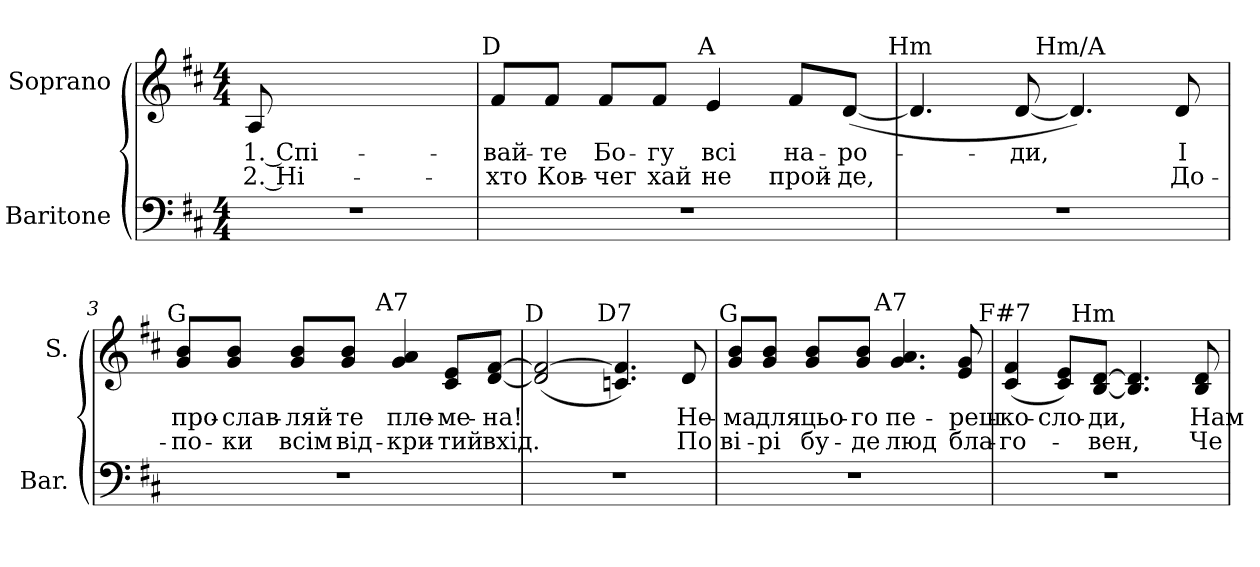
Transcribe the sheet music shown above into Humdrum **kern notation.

**kern	**kern	**text	**text
*part2	*part1	*part1	*part1
*staff2	*staff1	*staff1	*staff1
*I"Baritone	*I"Soprano	*	*
*I'Bar.	*I'S.	*	*
!!LO:PB:g=z
*clefF4	*clefG2	*	*
*k[f#c#]	*k[f#c#]	*	*
*D:	*D:	*	*
*M4/4	*M4/4	*	*
=	=	=	=
!LO:N:vis=1	!	!	!
!	!	!LO:LY:b:color=#000000	!LO:LY:b:color=#000000
1r	8Ai/	1. Спі-	2. Ні-
.	2..ryy	.	.
=1	=1	=1	=1
!	!LO:TX:a:cj:t=D	!	!
!	!	!LO:LY:b:color=#000000	!LO:LY:b:color=#000000
1r	8f#i/L	-вай-	-хто
!	!	!LO:LY:b:color=#000000	!LO:LY:b:color=#000000
.	8f#i/J	-те	Ков-
!	!	!LO:LY:b:color=#000000	!LO:LY:b:color=#000000
.	8f#i/L	Бо-	-чег
!	!	!LO:LY:b:color=#000000	!LO:LY:b:color=#000000
.	8f#i/J	-гу	хай
!	!LO:TX:a:cj:t=A	!	!
!	!	!LO:LY:b:color=#000000	!LO:LY:b:color=#000000
.	4ei/	всі	не
!	!	!LO:LY:b:color=#000000	!LO:LY:b:color=#000000
.	8f#i/L	на-	прой-
!	!	!LO:LY:b:color=#000000	!LO:LY:b:color=#000000
.	([<8di/J	-ро-	-де,
=2	=2	=2	=2
!	!LO:TX:a:cj:t=Hm	!	!
1r	4.di/]	.	.
!	!	!LO:LY:b:color=#000000	!
.	[<8di/	-ди,	.
!	!LO:TX:a:cj:t=Hm/A	!	!
.	4.di/])	.	.
!	!	!LO:LY:b:color=#000000	!LO:LY:b:color=#000000
.	8di/	І	До-
=3	=3	=3	=3
!	!LO:TX:a:cj:t=G	!	!
!	!	!LO:LY:b:color=#000000	!LO:LY:b:color=#000000
1r	8gi/ 8bi/L	про-	-по-
!	!	!LO:LY:b:color=#000000	!LO:LY:b:color=#000000
.	8gi/ 8bi/J	-слав-	-ки
!	!	!LO:LY:b:color=#000000	!LO:LY:b:color=#000000
.	8gi/ 8bi/L	-ляй-	всім
!	!	!LO:LY:b:color=#000000	!LO:LY:b:color=#000000
.	8gi/ 8bi/J	-те	від-
!	!LO:TX:a:cj:t=A7	!	!
!	!	!LO:LY:b:color=#000000	!LO:LY:b:color=#000000
.	4gi/ 4ai	пле-	-кри-
!	!	!LO:LY:b:color=#000000	!LO:LY:b:color=#000000
.	8c#i/ 8ei/L	-ме-	-тий
!	!	!LO:LY:b:color=#000000	!LO:LY:b:color=#000000
.	[<8di/ [>8f#i/J	-на!	вхід.
=4	=4	=4	=4
!	!LO:TX:a:cj:t=D	!	!
1r	(2di/] 2f#i_>	.	.
!	!LO:TX:a:cj:t=D7	!	!
.	4.cni/ 4.f#i])	.	.
!	!	!LO:LY:b:color=#000000	!LO:LY:b:color=#000000
.	8di/	Не-	По
!!LO:LB:g=z
=5	=5	=5	=5
!	!LO:TX:a:cj:t=G	!	!
!	!	!LO:LY:b:color=#000000	!LO:LY:b:color=#000000
1r	8gi/ 8bi/L	-ма	ві-
!	!	!LO:LY:b:color=#000000	!LO:LY:b:color=#000000
.	8gi/ 8bi/J	для	-рі
!	!	!LO:LY:b:color=#000000	!LO:LY:b:color=#000000
.	8gi/ 8bi/L	цьо-	бу-
!	!	!LO:LY:b:color=#000000	!LO:LY:b:color=#000000
.	8gi/ 8bi/J	-го	-де
!	!LO:TX:a:cj:t=A7	!	!
!	!	!LO:LY:b:color=#000000	!LO:LY:b:color=#000000
.	4.gi/ 4.ai	пе-	люд
!	!	!LO:LY:b:color=#000000	!LO:LY:b:color=#000000
.	8ei/ 8gi	-реш-	бла-
=6	=6	=6	=6
!	!LO:TX:a:cj:t=F#7	!	!
!	!	!LO:LY:b:color=#000000	!LO:LY:b:color=#000000
1r	(4c#i/ 4f#i	-ко-	-го-
!	!	!LO:LY:b:color=#000000	!
.	8c#i/ 8ei/L)	-сло-	.
!	!LO:TX:a:cj:t=Hm	!	!
!	!	!LO:LY:b:color=#000000	!LO:LY:b:color=#000000
.	[<8Bi/ [>8di/J	-ди,	-вен,
.	4.Bi/] 4.di]	.	.
!	!	!LO:LY:b:color=#000000	!LO:LY:b:color=#000000
.	8Bi/ 8di	Нам	Че-
=	=	=	=
*-	*-	*-	*-
